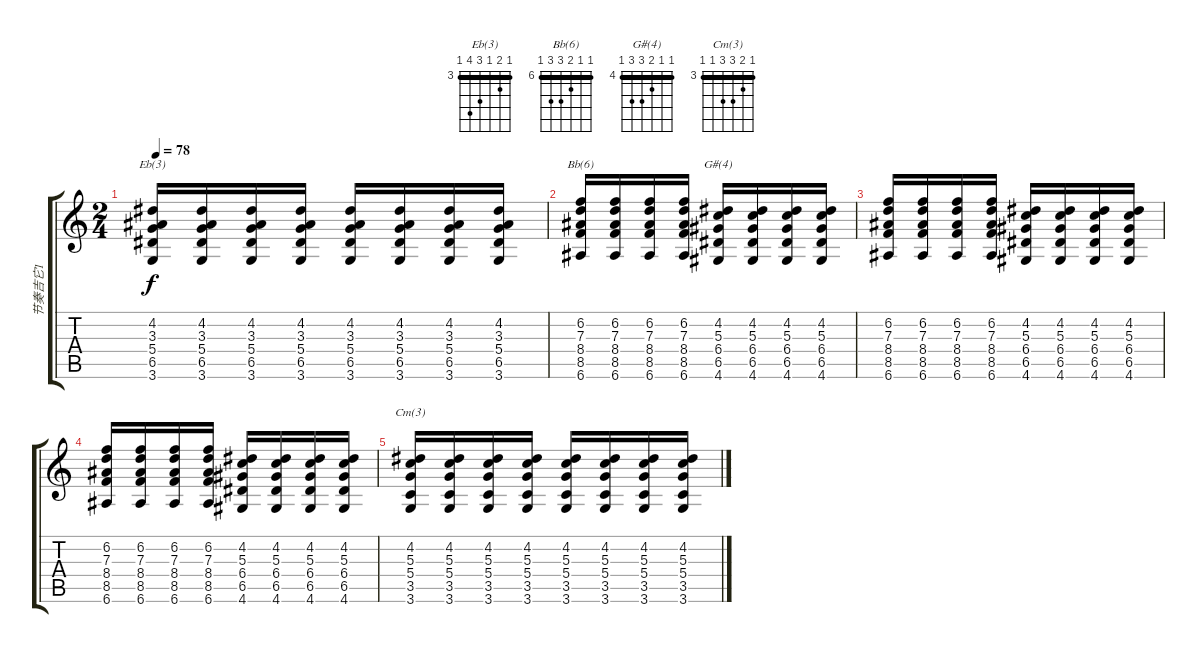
\track ("节奏吉它1" "节奏吉它1") {instrument acousticguitarsteel}
\staff {score tabs}
\tuning (E4 B3 G3 D3 A2 E2) {hide}
\chord ("Eb(3)" 3 4 3 5 6 3) {firstfret 3 barre 3}
\chord ("Bb(6)" 6 6 7 8 8 6) {firstfret 6 barre 6}
\chord ("G#(4)" 4 4 5 6 6 4) {firstfret 4 barre 4}
\chord ("Cm(3)" 3 4 5 5 3 3) {firstfret 3 barre 3}
\ts (2 4)
\tempo 78
\clef g2
\ks c
(4.2 3.3 5.4 6.5 3.6).16{ch "Eb(3)" dy f} (4.2 3.3 5.4 6.5 3.6).16 (4.2 3.3 5.4 6.5 3.6).16 (4.2 3.3 5.4 6.5 3.6).16 (4.2 3.3 5.4 6.5 3.6).16 (4.2 3.3 5.4 6.5 3.6).16 (4.2 3.3 5.4 6.5 3.6).16 (4.2 3.3 5.4 6.5 3.6).16 |
(6.2 7.3 8.4 8.5 6.6).16{ch "Bb(6)"} (6.2 7.3 8.4 8.5 6.6).16 (6.2 7.3 8.4 8.5 6.6).16 (6.2 7.3 8.4 8.5 6.6).16 (4.2 5.3 6.4 6.5 4.6).16{ch "G#(4)"} (4.2 5.3 6.4 6.5 4.6).16 (4.2 5.3 6.4 6.5 4.6).16 (4.2 5.3 6.4 6.5 4.6).16 |
(6.2 7.3 8.4 8.5 6.6).16 (6.2 7.3 8.4 8.5 6.6).16 (6.2 7.3 8.4 8.5 6.6).16 (6.2 7.3 8.4 8.5 6.6).16 (4.2 5.3 6.4 6.5 4.6).16 (4.2 5.3 6.4 6.5 4.6).16 (4.2 5.3 6.4 6.5 4.6).16 (4.2 5.3 6.4 6.5 4.6).16 |
(6.2 7.3 8.4 8.5 6.6).16 (6.2 7.3 8.4 8.5 6.6).16 (6.2 7.3 8.4 8.5 6.6).16 (6.2 7.3 8.4 8.5 6.6).16 (4.2 5.3 6.4 6.5 4.6).16 (4.2 5.3 6.4 6.5 4.6).16 (4.2 5.3 6.4 6.5 4.6).16 (4.2 5.3 6.4 6.5 4.6).16 |
(4.2 5.3 5.4 3.5 3.6).16{ch "Cm(3)"} (4.2 5.3 5.4 3.5 3.6).16 (4.2 5.3 5.4 3.5 3.6).16 (4.2 5.3 5.4 3.5 3.6).16 (4.2 5.3 5.4 3.5 3.6).16 (4.2 5.3 5.4 3.5 3.6).16 (4.2 5.3 5.4 3.5 3.6).16 (4.2 5.3 5.4 3.5 3.6).16
